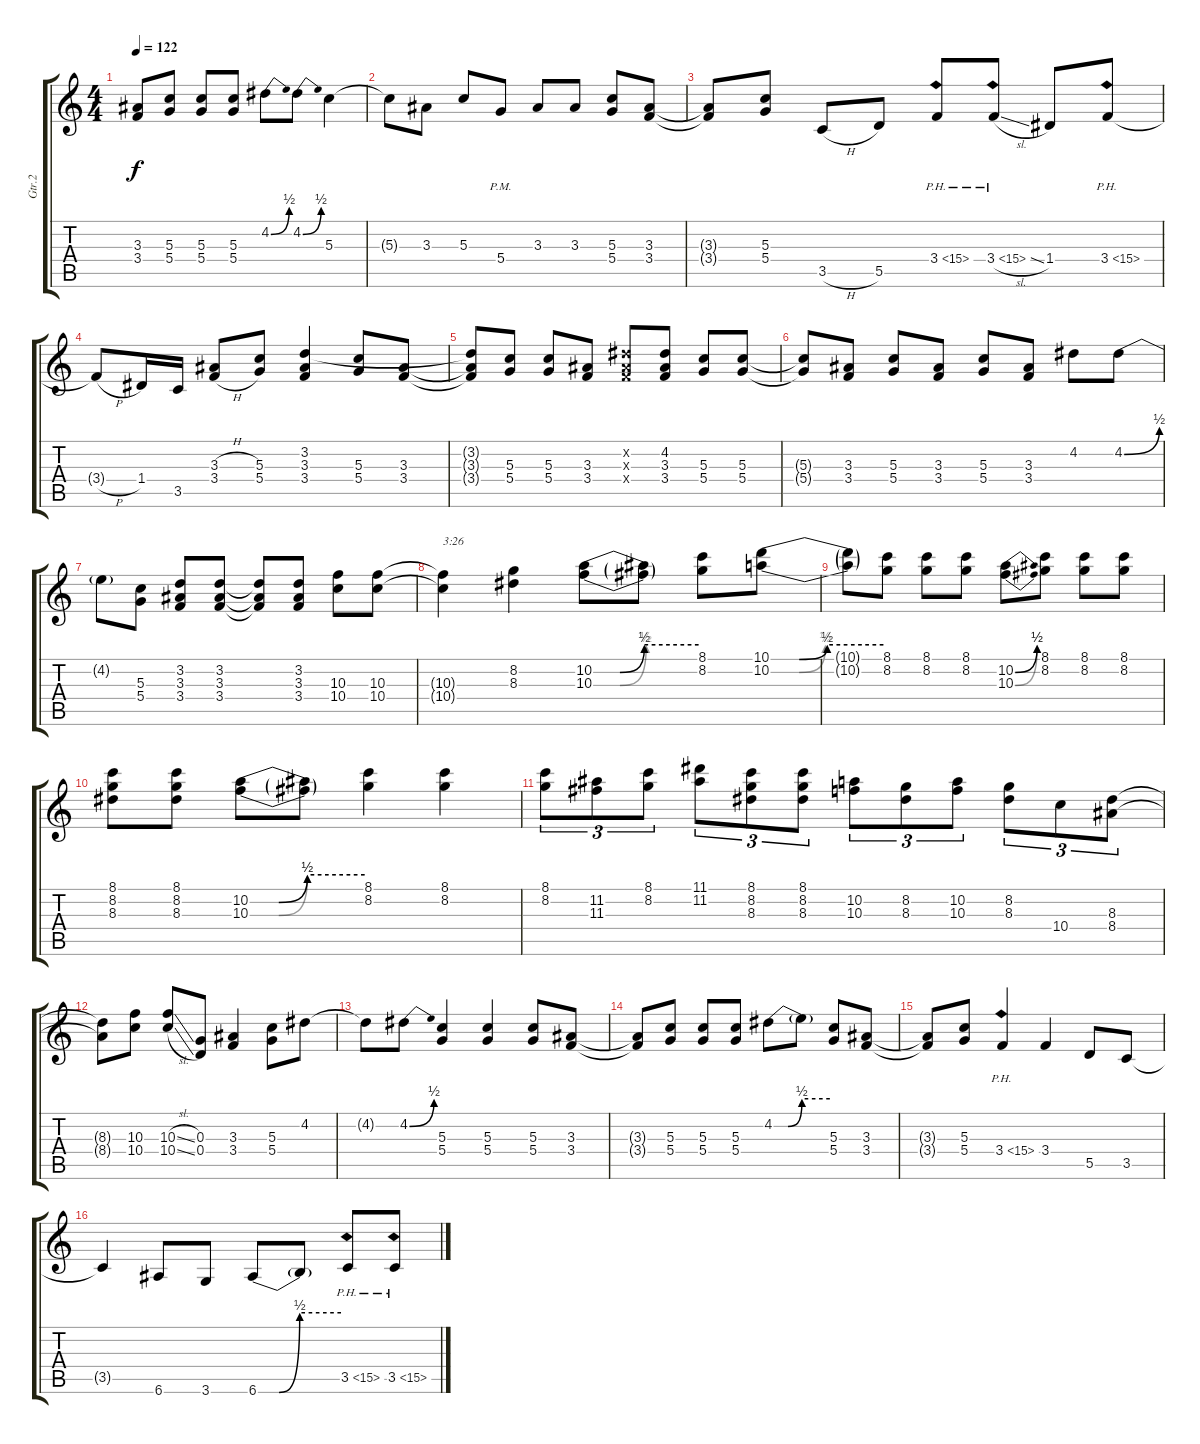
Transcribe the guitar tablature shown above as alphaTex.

\track ("Gtr.2" "Gtr.2") {instrument distortionguitar}
\staff {score tabs}
\tuning (E4 B3 G3 D3 A2 E2) {hide}
\ts (4 4)
\tempo 122
\clef g2
\ks c
(3.3{t} 3.4{t}).8{dy f} (5.3 5.4).8 (5.3 5.4).8 (5.3 5.4).8 4.2{be (bend 0 0 60 2)}.8 4.2{be (bend 0 0 60 2)}.8 5.3.4 |
5.3{t}.8 3.3.8 5.3.8 5.4{pm}.8 3.3.8 3.3.8 (5.3 5.4).8 (3.3 3.4).8 |
(3.3{t} 3.4{t}).8 (5.3 5.4).8 3.5{h}.8 5.5.8 3.4{ph 12}.8 3.4{ph 12 sl}.8 1.4.8 3.4{ph 12}.8 |
3.4{h t}.8 1.4.16 3.5.16 (3.3{h} 3.4{h}).8 (5.3 5.4).8 (3.2 3.3 3.4).4 (5.3 5.4).8 (3.3 3.4).8 |
(3.2{t} 3.3{t} 3.4{t}).8 (5.3 5.4).8 (5.3 5.4).8 (3.3 3.4).8 (4.2{x} 3.3{x} 3.4{x}).8 (4.2 3.3 3.4).8 (5.3 5.4).8 (5.3 5.4).8 |
(5.3{t} 5.4{t}).8 (3.3 3.4).8 (5.3 5.4).8 (3.3 3.4).8 (5.3 5.4).8 (3.3 3.4).8 4.2.8 4.2{be (bend 0 0 60 2)}.8 |
4.2{t}.8 (5.3 5.4).8 (3.2 3.3 3.4).8 (3.2 3.3 3.4).8 (3.2{t} 3.3{t} 3.4{t}).8 (3.2 3.3 3.4).8 (10.3 10.4).8 (10.3 10.4).8 |
(10.3{t} 10.4{t}).4{txt "3:26"} (8.2 8.3).4 (10.2{be (custom 0 0 15 0 29 2 60 2)} 10.3{be (custom 0 0 15 0 30 2 60 2)}).8 (10.2{t} 10.3{t}).8 (8.1 8.2).8 (10.1{be (custom 0 0 15 0 30 2 60 2)} 10.2{be (custom 0 0 15 0 29 2 60 2)}).8 |
(10.1{t} 10.2{t}).8 (8.1 8.2).8 (8.1 8.2).8 (8.1 8.2).8 (10.2{be (bend 0 0 60 2)} 10.3{be (bend 0 0 60 2)}).8 (8.1 8.2).8 (8.1 8.2).8 (8.1 8.2).8 |
(8.1 8.2 8.3).8 (8.1 8.2 8.3).8 (10.2{be (custom 0 0 15 0 30 2 60 2)} 10.3{be (custom 0 0 15 0 30 2 60 2)}).8 (10.2{t} 10.3{t}).8 (8.1 8.2).4 (8.1 8.2).4 |
(8.1 8.2).8{tu (3 2)} (11.2 11.3).8{tu (3 2)} (8.1 8.2).8{tu (3 2)} (11.1 11.2).8{tu (3 2)} (8.1 8.2 8.3).8{tu (3 2)} (8.1 8.2 8.3).8{tu (3 2)} (10.2 10.3).8{tu (3 2)} (8.2 8.3).8{tu (3 2)} (10.2 10.3).8{tu (3 2)} (8.2 8.3).8{tu (3 2)} 10.4.8{tu (3 2)} (8.3 8.4).8{tu (3 2)} |
(8.3{t} 8.4{t}).8 (10.3 10.4).8 (10.3{sl} 10.4{sl}).8 (0.3 0.4).8 (3.3 3.4).4 (5.3 5.4).8 4.2.8 |
4.2{t}.8 4.2{be (bend 0 0 60 2)}.8 (5.3 5.4).4 (5.3 5.4).4 (5.3 5.4).8 (3.3 3.4).8 |
(3.3{t} 3.4{t}).8 (5.3 5.4).8 (5.3 5.4).8 (5.3 5.4).8 4.2{be (custom 0 0 15 0 30 2 60 2)}.8 4.2{t}.8 (5.3 5.4).8 (3.3 3.4).8 |
(3.3{t} 3.4{t}).8 (5.3 5.4).8 3.4{ph 12}.4 3.4.4 5.5.8 3.5.8 |
3.5{t}.4 6.6.8 3.6.8 6.6{be (custom 0 0 15 0 30 2 60 2)}.8 6.6{t}.8 3.5{ph 12}.8 3.5{ph 12}.8
